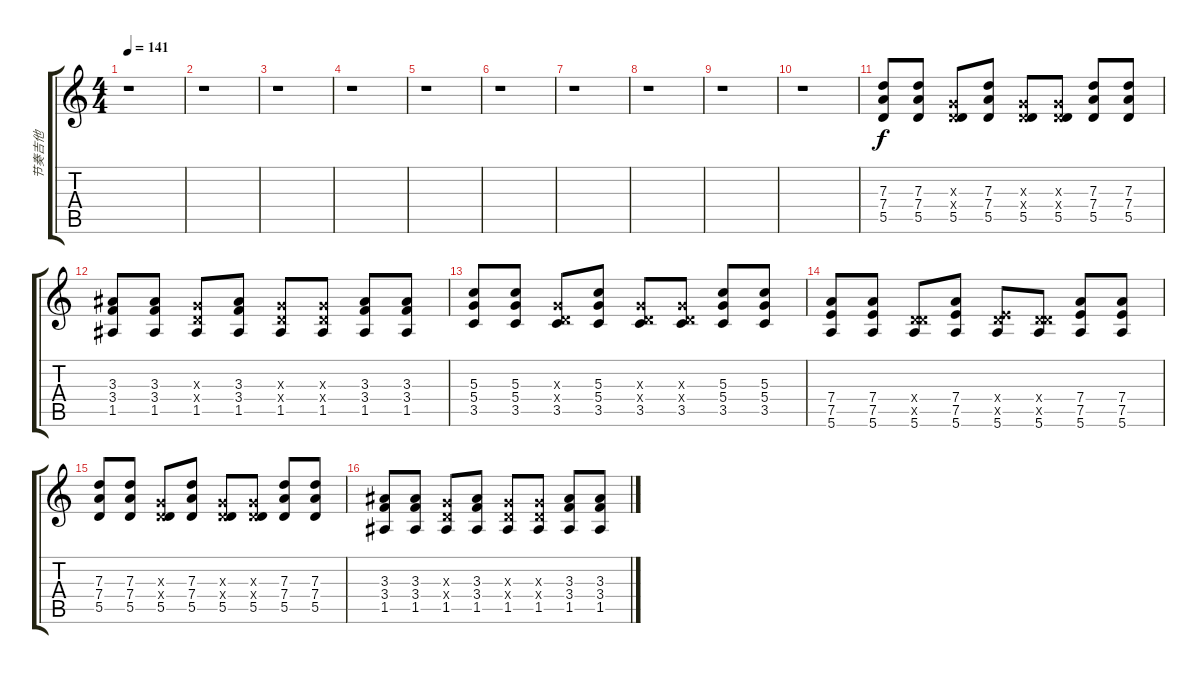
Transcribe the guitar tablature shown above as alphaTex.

\track ("节奏吉他" "节奏吉他") {instrument overdrivenguitar}
\staff {score tabs}
\tuning (E4 B3 G3 D3 A2 E2) {hide}
\ts (4 4)
\tempo 141
\clef g2
\ks c
r.1{dy f} |
r.1 |
r.1 |
r.1 |
r.1 |
r.1 |
r.1 |
r.1 |
r.1 |
r.1 |
(7.3 7.4 5.5).8 (7.3 7.4 5.5).8 (0.3{x} 0.4{x} 5.5).8 (7.3 7.4 5.5).8 (0.3{x} 0.4{x} 5.5).8 (0.3{x} 0.4{x} 5.5).8 (7.3 7.4 5.5).8 (7.3 7.4 5.5).8 |
(3.3 3.4 1.5).8 (3.3 3.4 1.5).8 (0.3{x} 0.4{x} 1.5).8 (3.3 3.4 1.5).8 (0.3{x} 0.4{x} 1.5).8 (0.3{x} 0.4{x} 1.5).8 (3.3 3.4 1.5).8 (3.3 3.4 1.5).8 |
(5.3 5.4 3.5).8 (5.3 5.4 3.5).8 (0.3{x} 0.4{x} 3.5).8 (5.3 5.4 3.5).8 (0.3{x} 0.4{x} 3.5).8 (0.3{x} 0.4{x} 3.5).8 (5.3 5.4 3.5).8 (5.3 5.4 3.5).8 |
(7.4 7.5 5.6).8 (7.4 7.5 5.6).8 (0.4{x} 5.5{x} 5.6).8 (7.4 7.5 5.6).8 (0.4{x} 7.5{x} 5.6).8 (0.4{x} 5.5{x} 5.6).8 (7.4 7.5 5.6).8 (7.4 7.5 5.6).8 |
(7.3 7.4 5.5).8 (7.3 7.4 5.5).8 (0.3{x} 0.4{x} 5.5).8 (7.3 7.4 5.5).8 (0.3{x} 0.4{x} 5.5).8 (0.3{x} 0.4{x} 5.5).8 (7.3 7.4 5.5).8 (7.3 7.4 5.5).8 |
(3.3 3.4 1.5).8 (3.3 3.4 1.5).8 (0.3{x} 0.4{x} 1.5).8 (3.3 3.4 1.5).8 (0.3{x} 0.4{x} 1.5).8 (0.3{x} 0.4{x} 1.5).8 (3.3 3.4 1.5).8 (3.3 3.4 1.5).8
